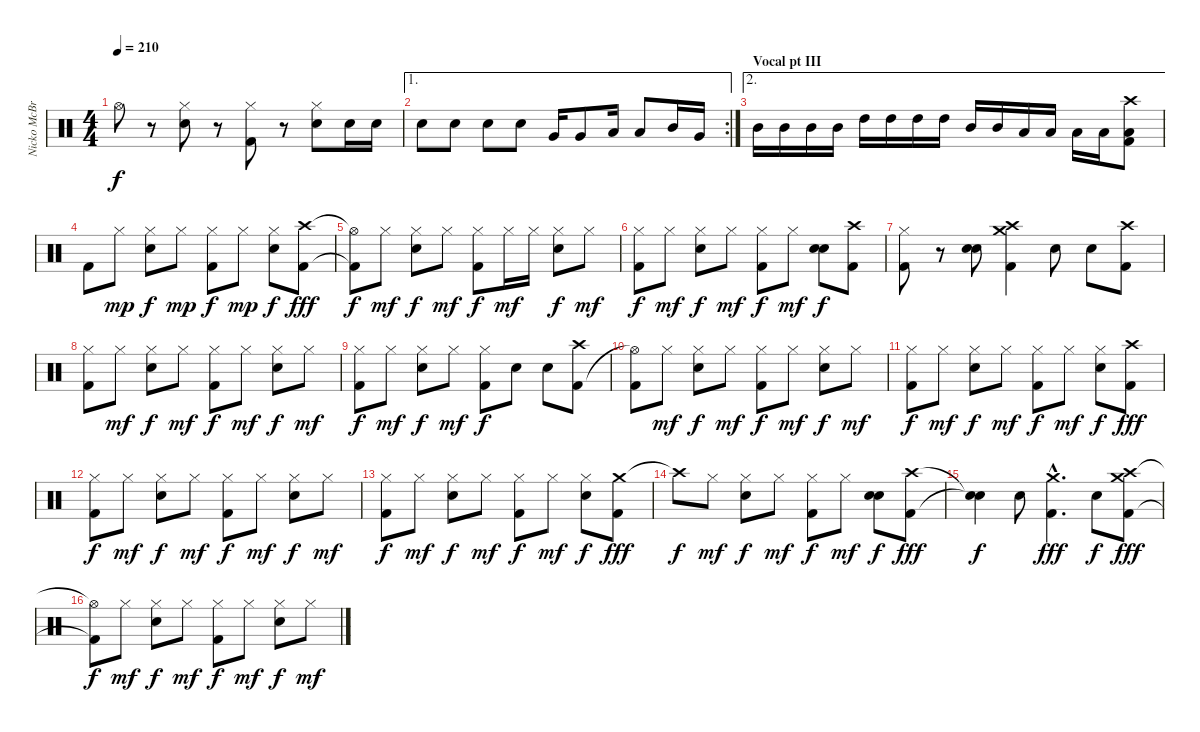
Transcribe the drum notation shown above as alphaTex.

\track ("Nicko McBrain" "Nicko McBr") {instrument percussion}
\staff {score}
\articulation defaults
\ts (4 4)
\tempo 210
\clef neutral
\ks c "Hi-Hat (open)"{t}.8{dy f}
r.8 ("Hi-Hat (closed)" "Snare (hit) 2").8 r.8 ("Hi-Hat (closed)" "Kick (hit) 2").8 r.8 ("Hi-Hat (closed)" "Snare (hit) 2").8 "Snare (hit) 2".16 "Snare (hit) 2".16 |
\ae 1
\rc 2 "Snare (hit) 2".8 "Snare (hit) 2".8 "Snare (hit) 2".8 "Snare (hit) 2".8 "Very Low Tom (hit)".16 "Very Low Tom (hit)".8 "Low Tom (hit)".16 "Low Tom (hit)".8 "Mid Tom (hit)".16 "Very Low Tom (hit)".16
|
\ae 2
\section ("" "Vocal pt III")
"Mid Tom (hit)".16 "Mid Tom (hit)".16 "Mid Tom (hit)".16 "Mid Tom (hit)".16 "High Tom (hit)".16 "High Tom (hit)".16 "High Tom (hit)".16 "High Tom (hit)".16 "Mid Tom (hit)".16 "Mid Tom (hit)".16 "Low Tom (hit)".16 "Low Tom (hit)".16 "Low Tom (hit)".16 "Low Tom (hit)".16 ("Crash high (hit)" "Low Tom (hit)" "Kick (hit) 2").8 |
"Kick (hit) 2".8 "Hi-Hat (closed)".8{dy mp} ("Hi-Hat (closed)" "Snare (hit) 2").8{dy f} "Hi-Hat (closed)".8{dy mp} ("Hi-Hat (closed)" "Kick (hit) 2").8{dy f} "Hi-Hat (closed)".8{dy mp} ("Hi-Hat (closed)" "Snare (hit) 2").8{dy f} ("Crash high (hit)" "Kick (hit) 2").8{dy fff} |
("Hi-Hat (open)"{t} "Kick (hit) 2"{t}).8{dy f} "Hi-Hat (closed)".8{dy mf} ("Hi-Hat (closed)" "Snare (hit) 2").8{dy f} "Hi-Hat (closed)".8{dy mf} ("Hi-Hat (closed)" "Kick (hit) 2").8{dy f} "Hi-Hat (closed)".16{dy mf} "Hi-Hat (closed)".16 ("Hi-Hat (closed)" "Snare (hit) 2").8{dy f} "Hi-Hat (closed)".8{dy mf} |
("Hi-Hat (closed)" "Kick (hit) 2").8{dy f} "Hi-Hat (closed)".8{dy mf} ("Hi-Hat (closed)" "Snare (hit) 2").8{dy f} "Hi-Hat (closed)".8{dy mf} ("Hi-Hat (closed)" "Kick (hit) 2").8{dy f} "Hi-Hat (closed)".8{dy mf} ("Snare (hit) 2" "Snare (hit) 2").8{dy f} ("Kick (hit) 2" "Crash high (hit)").8 |
("Hi-Hat (closed)" "Kick (hit) 2").8 r.8 ("Snare (hit) 2" "Snare (hit) 2").8 ("Crash medium (hit)" "Crash high (hit)" "Kick (hit) 2").4 "Snare (hit) 2".8 "Snare (hit) 2".8 ("Kick (hit) 2" "Crash high (hit)").8 |
("Hi-Hat (closed)" "Kick (hit) 2").8 "Hi-Hat (closed)".8{dy mf} ("Hi-Hat (closed)" "Snare (hit) 2").8{dy f} "Hi-Hat (closed)".8{dy mf} ("Hi-Hat (closed)" "Kick (hit) 2").8{dy f} "Hi-Hat (closed)".8{dy mf} ("Hi-Hat (closed)" "Snare (hit) 2").8{dy f} "Hi-Hat (closed)".8{dy mf} |
("Hi-Hat (closed)" "Kick (hit) 2").8{dy f} "Hi-Hat (closed)".8{dy mf} ("Hi-Hat (closed)" "Snare (hit) 2").8{dy f} "Hi-Hat (closed)".8{dy mf} ("Hi-Hat (closed)" "Kick (hit) 2").8{dy f} "Snare (hit) 2".8 "Snare (hit) 2".8 ("Kick (hit) 2" "Crash high (hit)").8 |
("Hi-Hat (open)"{t} "Kick (hit) 2").8 "Hi-Hat (closed)".8{dy mf} ("Hi-Hat (closed)" "Snare (hit) 2").8{dy f} "Hi-Hat (closed)".8{dy mf} ("Hi-Hat (closed)" "Kick (hit) 2").8{dy f} "Hi-Hat (closed)".8{dy mf} ("Hi-Hat (closed)" "Snare (hit) 2").8{dy f} "Hi-Hat (closed)".8{dy mf} |
("Hi-Hat (closed)" "Kick (hit) 2").8{dy f} "Hi-Hat (closed)".8{dy mf} ("Hi-Hat (closed)" "Snare (hit) 2").8{dy f} "Hi-Hat (closed)".8{dy mf} ("Hi-Hat (closed)" "Kick (hit) 2").8{dy f} "Hi-Hat (closed)".8{dy mf} ("Hi-Hat (closed)" "Snare (hit) 2").8{dy f} ("Kick (hit) 2" "Crash high (hit)").8{dy fff} |
("Hi-Hat (closed)" "Kick (hit) 2").8{dy f} "Hi-Hat (closed)".8{dy mf} ("Hi-Hat (closed)" "Snare (hit) 2").8{dy f} "Hi-Hat (closed)".8{dy mf} ("Hi-Hat (closed)" "Kick (hit) 2").8{dy f} "Hi-Hat (closed)".8{dy mf} ("Hi-Hat (closed)" "Snare (hit) 2").8{dy f} "Hi-Hat (closed)".8{dy mf} |
("Hi-Hat (closed)" "Kick (hit) 2").8{dy f} "Hi-Hat (closed)".8{dy mf} ("Hi-Hat (closed)" "Snare (hit) 2").8{dy f} "Hi-Hat (closed)".8{dy mf} ("Hi-Hat (closed)" "Kick (hit) 2").8{dy f} "Hi-Hat (closed)".8{dy mf} ("Hi-Hat (closed)" "Snare (hit) 2").8{dy f} ("Crash medium (hit)" "Kick (hit) 2").8{dy fff} |
"Crash high (hit)"{t}.8{dy f} "Hi-Hat (closed)".8{dy mf} ("Hi-Hat (closed)" "Snare (hit) 2").8{dy f} "Hi-Hat (closed)".8{dy mf} ("Hi-Hat (closed)" "Kick (hit) 2").8{dy f} "Hi-Hat (closed)".8{dy mf} ("Snare (hit) 2" "Snare (hit) 2").8{dy f} ("Crash high (hit)" "Kick (hit) 2").8{dy fff} |
("Snare (hit)"{t} "Snare (hit)"{t}).4{dy f} "Snare (hit) 2".8 ("Kick (hit) 2"{hac} "Crash medium (hit)"{hac}).4{d dy fff} "Snare (hit) 2".8{dy f} ("Crash high (hit)" "Kick (hit) 2" "Crash medium (hit)").8{dy fff} |
("Hi-Hat (open)"{t} "Kick (hit) 2"{t}).8{dy f} "Hi-Hat (closed)".8{dy mf} ("Hi-Hat (closed)" "Snare (hit) 2").8{dy f} "Hi-Hat (closed)".8{dy mf} ("Hi-Hat (closed)" "Kick (hit) 2").8{dy f} "Hi-Hat (closed)".8{dy mf} ("Hi-Hat (closed)" "Snare (hit) 2").8{dy f} "Hi-Hat (closed)".8{dy mf}
